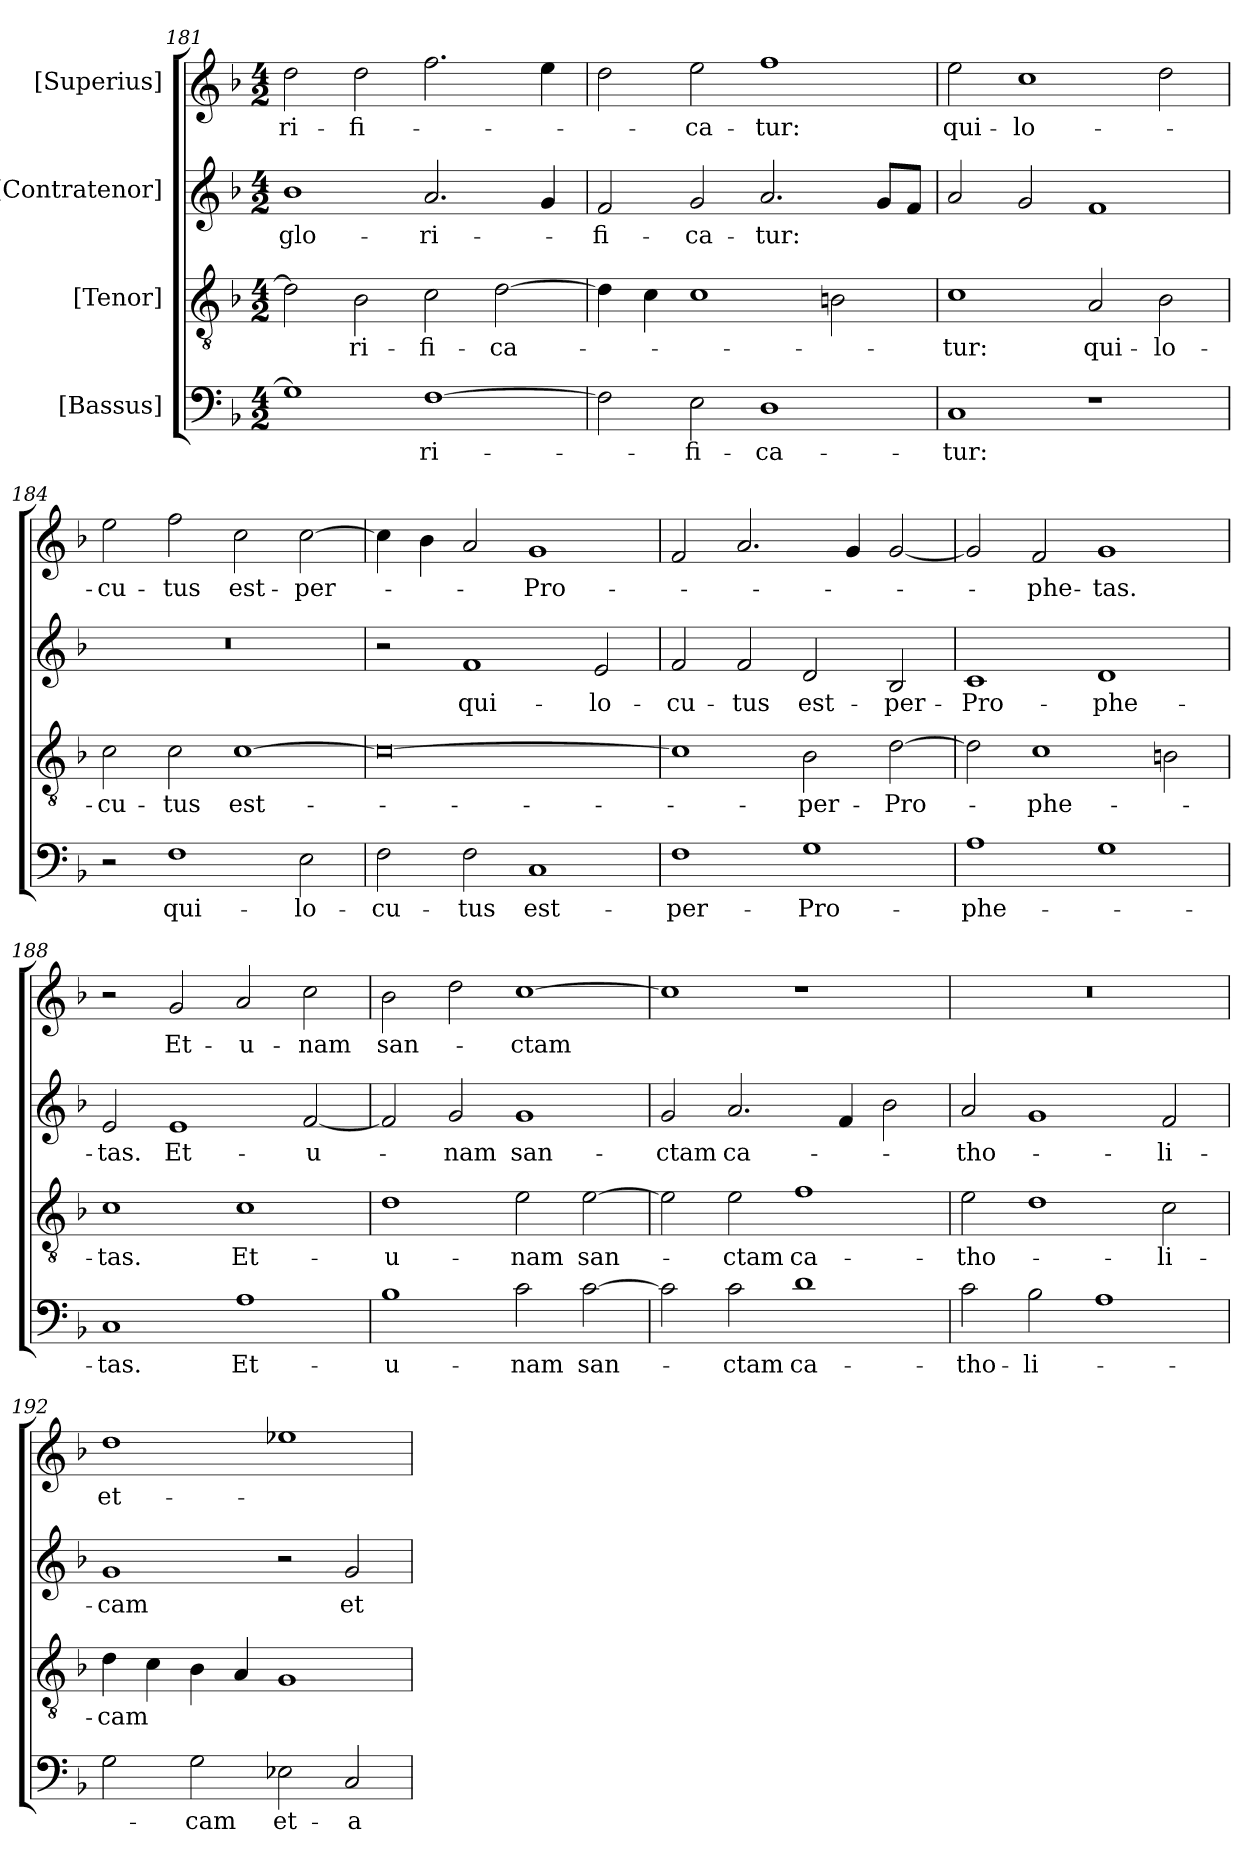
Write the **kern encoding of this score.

**kern	**text	**kern	**text	**kern	**text	**kern	**text
*part4	*part4	*part3	*part3	*part2	*part2	*part1	*part1
*staff4	*staff4	*staff3	*staff3	*staff2	*staff2	*staff1	*staff1
*I"[Bassus]	*	*I"[Tenor]	*	*I"[Contratenor]	*	*I"[Superius]	*
*clefF4	*	*clefGv2	*	*clefG2	*	*clefG2	*
*k[b-]	*	*k[b-]	*	*k[b-]	*	*k[b-]	*
*M4/2	*	*M4/2	*	*M4/2	*	*M4/2	*
=181	=181	=181	=181	=181	=181	=181	=181
1G\]	.	2d\]	.	1b-\	-glo-	2dd\	-ri-
.	.	2B-\	-ri-	.	.	2dd\	-fi-
[1F\	-ri-	2c\	-fi-	2.a/	-ri-	2.ff\	.
.	.	[2d\	-ca-	.	.	.	.
.	.	.	.	4g/	.	4ee\	.
=182	=182	=182	=182	=182	=182	=182	=182
2F\]	.	4d\]	.	2f/	-fi-	2dd\	.
.	.	4c\	.	.	.	.	.
2E\	-fi-	1c\	.	2g/	-ca-	2ee\	-ca-
1D\	-ca-	.	.	2.a/	-tur:	1ff\	-tur:
.	.	2Bn\	.	.	.	.	.
.	.	.	.	8g/L	.	.	.
.	.	.	.	8f/J	.	.	.
=183	=183	=183	=183	=183	=183	=183	=183
1C/	-tur:	1c\	-tur:	2a/	.	2ee\	qui-
.	.	.	.	2g/	.	1cc\	lo-
1r	.	2A/	qui-	1f/	.	.	.
.	.	2B-\	lo-	.	.	2dd\	.
=184	=184	=184	=184	=184	=184	=184	=184
2r	.	2c\	-cu-	0r	.	2ee\	-cu-
1F\	qui-	2c\	-tus	.	.	2ff\	-tus
.	.	[1c\	est-	.	.	2cc\	est-
2E\	lo-	.	.	.	.	[2cc\	per-
=185	=185	=185	=185	=185	=185	=185	=185
2F\	-cu-	0c\_	.	2r	.	4cc\]	.
.	.	.	.	.	.	4b-\	.
2F\	-tus	.	.	1f/	qui-	2a/	.
1C/	est-	.	.	.	.	1g/	Pro-
.	.	.	.	2e/	lo-	.	.
=186	=186	=186	=186	=186	=186	=186	=186
1F\	per-	1c\]	.	2f/	-cu-	2f/	.
.	.	.	.	2f/	-tus	2.a/	.
1G\	Pro-	2B-\	per-	2d/	est-	.	.
.	.	.	.	.	.	4g/	.
.	.	[2d\	Pro-	2B-/	per-	[2g/	.
=187	=187	=187	=187	=187	=187	=187	=187
1A\	-phe-	2d\]	.	1c/	Pro-	2g/]	.
.	.	1c\	-phe-	.	.	2f/	-phe-
1G\	.	.	.	1d/	-phe-	1g/	-tas.
.	.	2Bn\	.	.	.	.	.
=188	=188	=188	=188	=188	=188	=188	=188
1C/	-tas.	1c\	-tas.	2e/	-tas.	2r	.
.	.	.	.	1e/	Et-	2g/	Et-
1A\	Et-	1c\	Et-	.	.	2a/	u-
.	.	.	.	[2f/	u-	2cc\	-nam
=189	=189	=189	=189	=189	=189	=189	=189
1B-\	u-	1d\	u-	2f/]	.	2b-\	san-
.	.	.	.	2g/	-nam	2dd\	.
2c\	-nam	2e\	-nam	1g/	san-	[1cc\	-ctam
[2c\	san-	[2e\	san-	.	.	.	.
=190	=190	=190	=190	=190	=190	=190	=190
2c\]	.	2e\]	.	2g/	-ctam	1cc\]	.
2c\	-ctam	2e\	-ctam	2.a/	ca-	.	.
1d\	ca-	1f\	ca-	.	.	1r	.
.	.	.	.	4f/	.	.	.
.	.	.	.	2b-\	.	.	.
=191	=191	=191	=191	=191	=191	=191	=191
2c\	-tho-	2e\	-tho-	2a/	-tho-	0r	.
2B-\	-li-	1d\	.	1g/	.	.	.
1A\	.	.	.	.	.	.	.
.	.	2c\	-li-	2f/	-li-	.	.
=192	=192	=192	=192	=192	=192	=192	=192
2G\	.	4d\	-cam	1g/	-cam	1dd\	et-
.	.	4c\	.	.	.	.	.
2G\	-cam	4B-\	.	.	.	.	.
.	.	4A/	.	.	.	.	.
2E-X\	et-	1G/	.	2r	.	1ee-X\	.
2C/	a-	.	.	2g/	et-	.	.
=	=	=	=	=	=	=	=
*-	*-	*-	*-	*-	*-	*-	*-
